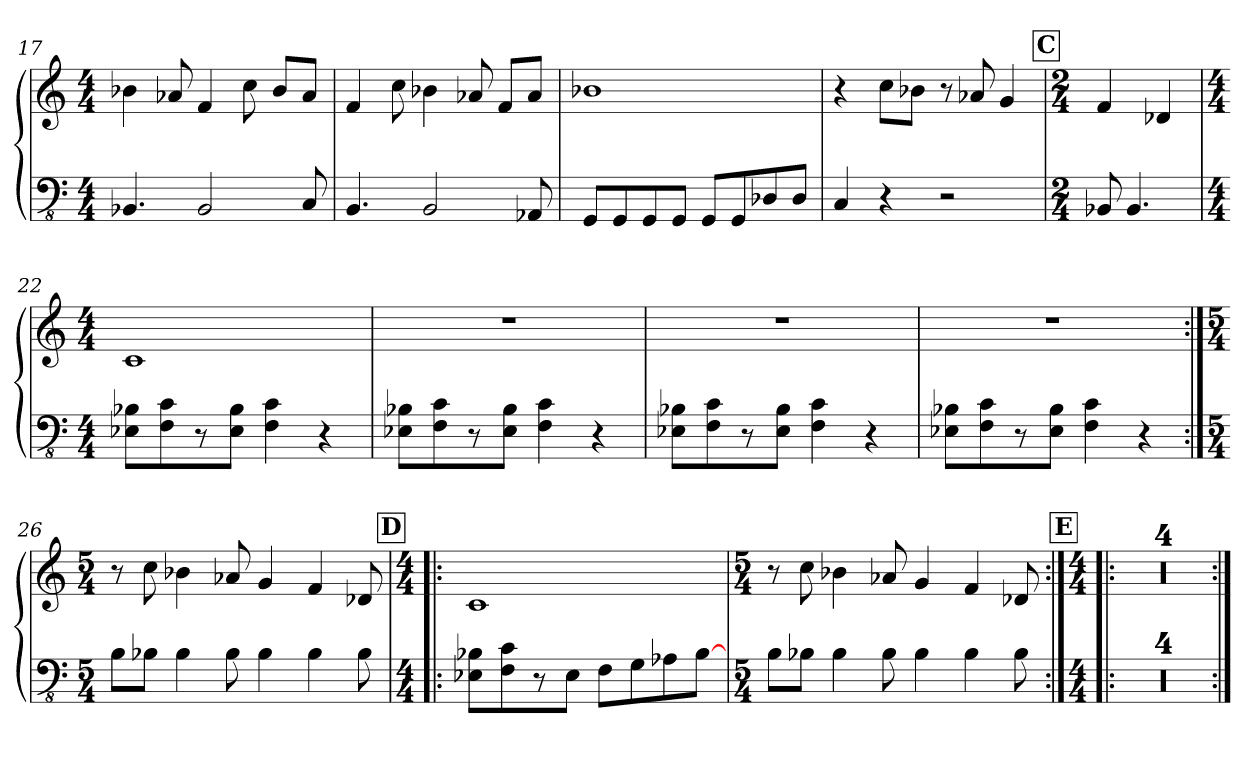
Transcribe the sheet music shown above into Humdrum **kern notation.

**kern	**kern
*part2	*part1
*staff2	*staff1
*clefFv4	*clefG2
*k[]	*k[]
*C:	*C:
*M4/4	*M4/4
=17	=17
4.BBB-X/	4b-X\
.	8a-X/
2BBB-/	4f/
.	8cc\
.	8b-/L
8CC/	8a-/J
=18	=18
4.BBB/	4f/
.	8cc\
2BBB/	4b-X\
.	8a-X/
.	8f/L
8AAA-X/	8a-/J
=19	=19
8GGG/L	1b-X
8GGG/	.
8GGG/	.
8GGG/J	.
8GGG/L	.
8GGG/	.
8DD-X/	.
8DD-/J	.
!!LO:LB:g=z
=20	=20
4CC/	4r
4r	8cc\L
.	8b-X\J
2r	8r
.	8a-X/
.	4g/
!!LO:REH:place=s1:a:fs=14:t=C
=21	=21
*M2/4	*M2/4
8BBB-X/	4f/
4.BBB-/	.
.	4d-X/
=22	=22
*M4/4	*M4/4
8EE-X\ 8BB-X\L	1c
8FF\ 8C\	.
8r	.
8EE-\ 8BB-\J	.
4FF\ 4C\	.
4r	.
=23	=23
8EE-X\ 8BB-X\L	1r
8FF\ 8C\	.
8r	.
8EE-\ 8BB-\J	.
4FF\ 4C\	.
4r	.
=24	=24
8EE-X\ 8BB-X\L	1r
8FF\ 8C\	.
8r	.
8EE-\ 8BB-\J	.
4FF\ 4C\	.
4r	.
!!LO:PB:g=z
=25	=25
8EE-X\ 8BB-X\L	1r
8FF\ 8C\	.
8r	.
8EE-\ 8BB-\J	.
4FF\ 4C\	.
4r	.
=26:|!	=26:|!
*M5/4	*M5/4
8BB\L	8r
8BB-X\J	8cc\
4BB-\	4b-X\
8BB-\	8a-X/
4BB-\	4g/
4BB-\	4f/
8BB-\	8d-X/
!!LO:REH:place=s1:a:fs=14:t=D
=27!|:	=27!|:
*M4/4	*M4/4
8EE-X\ 8BB-X\L	1c
8FF\ 8C\	.
8r	.
8EE-\J	.
8FF\L	.
8GG\	.
8AA-X\	.
[8BB-\J	.
=28	=28
*M5/4	*M5/4
8BB\L	8r
8BB-X\J	8cc\
4BB-\	4b-X\
8BB-\	8a-X/
4BB-\	4g/
4BB-\	4f/
8BB-\	8d-X/
!!LO:LB:g=z
!!LO:REH:place=s1:a:fs=14:t=E
=29:|!|:	=29:|!|:
*M4/4	*M4/4
1r	1r
=30	=30
1r	1r
=31	=31
1r	1r
=32	=32
1r	1r
=:|!	=:|!
*-	*-
